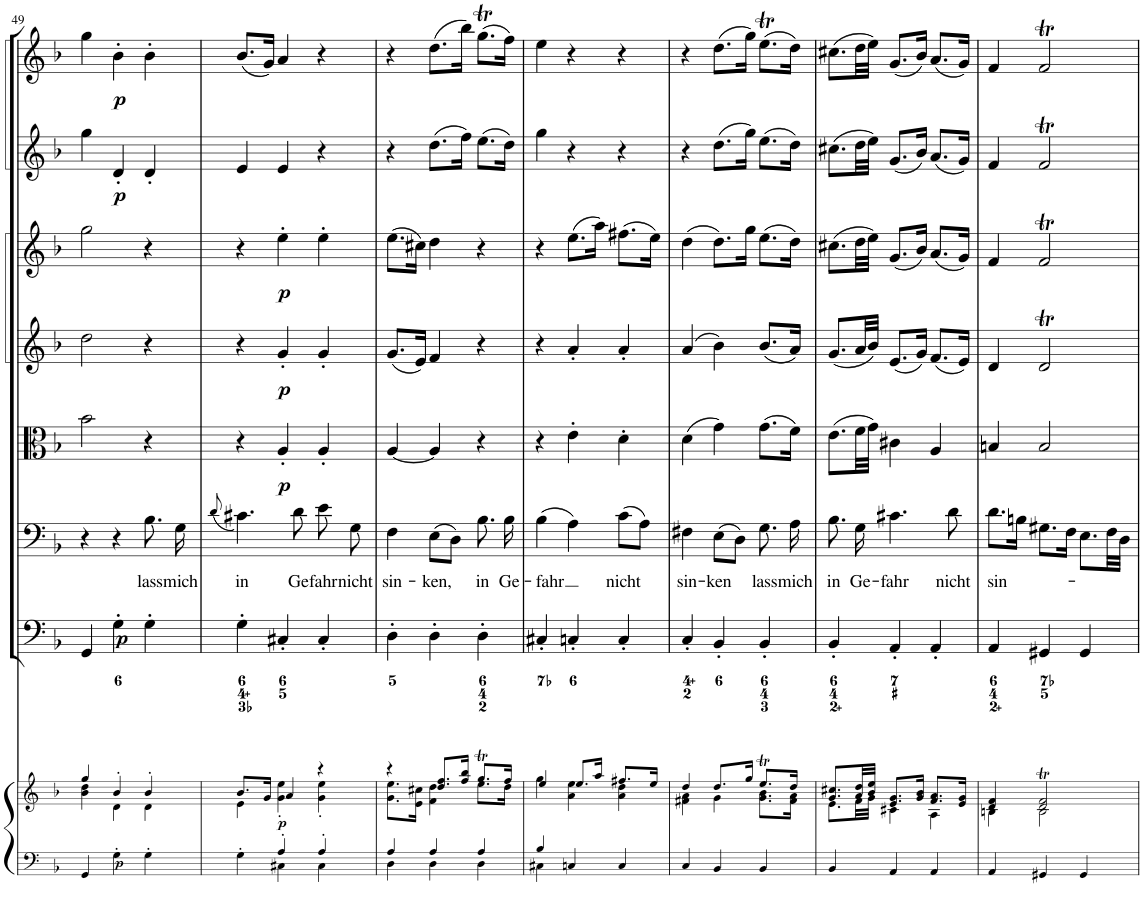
**kern	**kern	**dynam	**kern	**kern	**text	**kern	**dynam	**kern	**dynam	**kern	**dynam	**kern	**dynam	**kern	**dynam
*part8	*part8	*part8	*part7	*part6	*part6	*part5	*part5	*part4	*part4	*part3	*part3	*part2	*part2	*part1	*part1
*staff9	*staff8	*staff8/9	*staff7	*staff6	*staff6	*staff5	*staff5	*staff4	*staff4	*staff3	*staff3	*staff2	*staff2	*staff1	*staff1
*I"Piano reduction	*	*	*I"Continuo	*I"Basso	*	*I"Viola	*	*I"Violino II	*	*I"Violino I	*	*I"Oboe II	*	*I"Oboe I	*
*I'Pno	*	*	*	*	*	*	*	*	*	*	*	*I'Ob	*	*I'Ob	*
!!LO:PB:g=z
*clefF4	*clefG2	*	*clefF4	*clefF4	*	*clefC3	*	*clefG2	*	*clefG2	*	*clefG2	*	*clefG2	*
*k[b-]	*k[b-]	*	*k[b-]	*k[b-]	*	*k[b-]	*	*k[b-]	*	*k[b-]	*	*k[b-]	*	*k[b-]	*
*M3/4	*M3/4	*	*M3/4	*M3/4	*	*M3/4	*	*M3/4	*	*M3/4	*	*M3/4	*	*M3/4	*
=49	=49	=49	=49	=49	=49	=49	=49	=49	=49	=49	=49	=49	=49	=49	=49
*	*^	*	*	*	*	*	*	*	*	*	*	*	*	*	*
4GG/	4gg/	4b-\ 4dd\	.	4GG/	4r	.	2b-\	.	2dd\	.	2gg\	.	4gg\	.	4gg\	.
!	!	!	!	!	!	!	!	!	!	!	!	!	!	!LO:DY:b	!	!LO:DY:b
4G'\	4b-'/	4d\	.	4G'\	4r	.	.	.	.	.	.	.	4d'/	p	4b-'\	p
!	!	!	!	!	!	!LO:LY:b	!	!	!	!	!	!	!	!	!	!
4G'\	4b-'/	4d\	.	4G'\	8.B-\	lass	4r	.	4r	.	4r	.	4d'/	.	4b-'\	.
!	!	!	!	!	!	!LO:LY:b	!	!	!	!	!	!	!	!	!	!
.	.	.	.	.	16G\	mich	.	.	.	.	.	.	.	.	.	.
=50	=50	=50	=50	=50	=50	=50	=50	=50	=50	=50	=50	=50	=50	=50	=50	=50
.	.	.	.	.	(8qd/	.	.	.	.	.	.	.	.	.	.	.
*^	*	*	*	*	*	*	*	*	*	*	*	*	*	*	*	*
!	!	!	!	!	!	!	!LO:LY:b	!	!	!	!	!	!	!	!	!	!
4ryy	4G'>\	8.b-/L	4e\	.	4G'\	4.c#X\)	in	4r	.	4r	.	4r	.	4e/	.	(8.b-/L	.
.	.	16g/Jk	.	.	.	.	.	.	.	.	.	.	.	.	.	16g/Jk)	.
!	!	!	!	!LO:DY:b	!	!	!	!	!LO:DY:b	!	!LO:DY:b	!	!LO:DY:b	!	!	!	!
4A'/	4C#X\	4a/	4g\' 4ee\'	p	4C#X'/	.	.	4A'/	p	4g'/	p	4ee'\	p	4e/	.	4a/	.
!	!	!	!	!	!	!	!LO:LY:b	!	!	!	!	!	!	!	!	!	!
.	.	.	.	.	.	8d\	Ge-	.	.	.	.	.	.	.	.	.	.
!	!	!	!	!	!	!	!LO:LY:b	!	!	!	!	!	!	!	!	!	!
4A'/	4C#\	4r	4g\' 4ee\'	.	4C#'/	8e\	-fahr	4A'/	.	4g'/	.	4ee'\	.	4r	.	4r	.
!	!	!	!	!	!	!	!LO:LY:b	!	!	!	!	!	!	!	!	!	!
.	.	.	.	.	.	8G\	nicht	.	.	.	.	.	.	.	.	.	.
=51	=51	=51	=51	=51	=51	=51	=51	=51	=51	=51	=51	=51	=51	=51	=51	=51	=51
!	!	!	!	!	!	!	!LO:LY:b	!	!	!	!	!	!	!	!	!	!
4A/	4D\	4r	8.g\ 8.ee\L	.	4D'\	4F\	sin-	[4A/	.	(8.g/L	.	(8.ee\L	.	4r	.	4r	.
.	.	.	16e\ 16cc#X\Jk	.	.	.	.	.	.	16e/Jk)	.	16cc#X\Jk)	.	.	.	.	.
!	!	!	!	!	!	!	!LO:LY:b	!	!	!	!	!	!	!	!	!	!
4A/	4D\	8.dd/ 8.ff/L	4f\ 4dd\	.	4D'\	(8E\L	-ken,	4A/]	.	4f/	.	4dd\	.	(8.dd\L	.	(8.dd\L	.
.	.	.	.	.	.	8D\J)	.	.	.	.	.	.	.	.	.	.	.
.	.	16ff/ 16bb-/Jk	.	.	.	.	.	.	.	.	.	.	.	16ff\Jk)	.	16bb-\Jk)	.
!	!	!	!	!	!	!	!LO:LY:b	!	!	!	!	!	!	!	!	!	!
4A/	4D\	8.ggT/L	8.ee\L	.	4D'\	8.B-\	in	4r	.	4r	.	4r	.	(8.ee\L	.	(8.ggT\L	.
!	!	!	!	!	!	!	!LO:LY:b	!	!	!	!	!	!	!	!	!	!
.	.	16ff/Jk	16dd\Jk	.	.	16B-\	Ge-	.	.	.	.	.	.	16dd\Jk)	.	16ff\Jk)	.
=52	=52	=52	=52	=52	=52	=52	=52	=52	=52	=52	=52	=52	=52	=52	=52	=52	=52
!	!	!	!	!	!	!	!LO:LY:b	!	!	!	!	!	!	!	!	!	!
4B-/	4C#X\	4ee/	4gg\	.	4C#X'/	(4B-\	-fahr	4r	.	4r	.	4r	.	4gg\	.	4ee\	.
4Cn/	2ryy	8.ee/L	4a\ 4ee\	.	4Cn'/	4A\)	.	4e'\	.	4a'/	.	(8.ee\L	.	4r	.	4r	.
.	.	16aa/Jk	.	.	.	.	.	.	.	.	.	16aa\Jk)	.	.	.	.	.
!	!	!	!	!	!	!	!LO:LY:b	!	!	!	!	!	!	!	!	!	!
4C/	.	8.ff#X/L	4a\ 4dd\	.	4C'/	(8c\L	nicht	4d'\	.	4a'/	.	(8.ff#X\L	.	4r	.	4r	.
.	.	.	.	.	.	8A\J)	.	.	.	.	.	.	.	.	.	.	.
.	.	16ee/Jk	.	.	.	.	.	.	.	.	.	16ee\Jk)	.	.	.	.	.
*v	*v	*	*	*	*	*	*	*	*	*	*	*	*	*	*	*	*
=53	=53	=53	=53	=53	=53	=53	=53	=53	=53	=53	=53	=53	=53	=53	=53	=53
!	!	!	!	!	!	!LO:LY:b	!	!	!	!	!	!	!	!	!	!
4C/	4dd/	4f#X\ 4a\	.	4C'/	4F#X\	sin-	(4d\	.	(4a/	.	(4dd\	.	4r	.	4r	.
!	!	!	!	!	!	!LO:LY:b	!	!	!	!	!	!	!	!	!	!
4BB-/	8.dd/L	4g\	.	4BB-'/	(8E\L	-ken	4g\)	.	4b-\)	.	8.dd\L)	.	(8.dd\L	.	(8.dd\L	.
.	.	.	.	.	8D\J)	.	.	.	.	.	.	.	.	.	.	.
.	16gg/Jk	.	.	.	.	.	.	.	.	.	16gg\Jk	.	16gg\Jk)	.	16gg\Jk)	.
!	!	!	!	!	!	!LO:LY:b	!	!	!	!	!	!	!	!	!	!
4BB-/	8.eet/L	8.g\ 8.b-\L	.	4BB-'/	8.G\	lass	(8.g\L	.	(8.b-/L	.	(8.ee\L	.	(8.ee\L	.	(8.eet\L	.
!	!	!	!	!	!	!LO:LY:b	!	!	!	!	!	!	!	!	!	!
.	16dd/Jk	16f#\ 16a\Jk	.	.	16A\	mich	16f\Jk)	.	16a/Jk)	.	16dd\Jk)	.	16dd\Jk)	.	16dd\Jk)	.
=54	=54	=54	=54	=54	=54	=54	=54	=54	=54	=54	=54	=54	=54	=54	=54	=54
!	!	!	!	!	!	!LO:LY:b	!	!	!	!	!	!	!	!	!	!
4BB-/	8.g/ 8.cc#X/L	8.e\L	.	4BB-'/	8.B-\	in	(8.e\L	.	(8.g/L	.	(8.cc#X\L	.	(8.cc#X\L	.	(8.cc#X\L	.
!	!	!	!	!	!	!LO:LY:b	!	!	!	!	!	!	!	!	!	!
.	32a/ 32dd/LL	32f\LL	.	.	16G\	Ge-	32f\LL	.	32a/LL	.	32dd\LL	.	32dd\LL	.	32dd\LL	.
.	32b-/ 32ee/JJJ	32g\JJJ	.	.	.	.	32g\JJJ)	.	32b-/JJJ)	.	32ee\JJJ)	.	32ee\JJJ)	.	32ee\JJJ)	.
!	!	!	!	!	!	!LO:LY:b	!	!	!	!	!	!	!	!	!	!
4AA/	8.e/ 8.g/L	4c#X\	.	4AA'/	4.c#X\	fahr	4c#X\	.	(8.e/L	.	(8.g/L	.	(8.g/L	.	(8.g/L	.
.	16g/ 16b-/Jk	.	.	.	.	.	.	.	16g/Jk)	.	16b-/Jk)	.	16b-/Jk)	.	16b-/Jk)	.
4AA/	8.f/ 8.a/L	4A\	.	4AA'/	.	.	4A/	.	(8.f/L	.	(8.a/L	.	(8.a/L	.	(8.a/L	.
!	!	!	!	!	!	!LO:LY:b	!	!	!	!	!	!	!	!	!	!
.	.	.	.	.	8d\	nicht	.	.	.	.	.	.	.	.	.	.
.	16e/ 16g/Jk	.	.	.	.	.	.	.	16e/Jk)	.	16g/Jk)	.	16g/Jk)	.	16g/Jk)	.
=55	=55	=55	=55	=55	=55	=55	=55	=55	=55	=55	=55	=55	=55	=55	=55	=55
!	!	!	!	!	!	!LO:LY:b	!	!	!	!	!	!	!	!	!	!
4AA/	4d/ 4f/	4Bn\	.	4AA/	8.d\L	sin-	4Bn/	.	4d/	.	4f/	.	4f/	.	4f/	.
.	.	.	.	.	16Bn\Jk	.	.	.	.	.	.	.	.	.	.	.
4GG#X/	2d/T 2f/T	2B\	.	4GG#X/	8.G#X\L	.	2B/	.	2dT/	.	2fT/	.	2fT/	.	2fT/	.
.	.	.	.	.	16F\Jk	.	.	.	.	.	.	.	.	.	.	.
4GG#/	.	.	.	4GG#/	8.E\L	.	.	.	.	.	.	.	.	.	.	.
.	.	.	.	.	32F\LL	.	.	.	.	.	.	.	.	.	.	.
.	.	.	.	.	32D\JJJ	.	.	.	.	.	.	.	.	.	.	.
*	*v	*v	*	*	*	*	*	*	*	*	*	*	*	*	*	*
=	=	=	=	=	=	=	=	=	=	=	=	=	=	=	=
*-	*-	*-	*-	*-	*-	*-	*-	*-	*-	*-	*-	*-	*-	*-	*-
